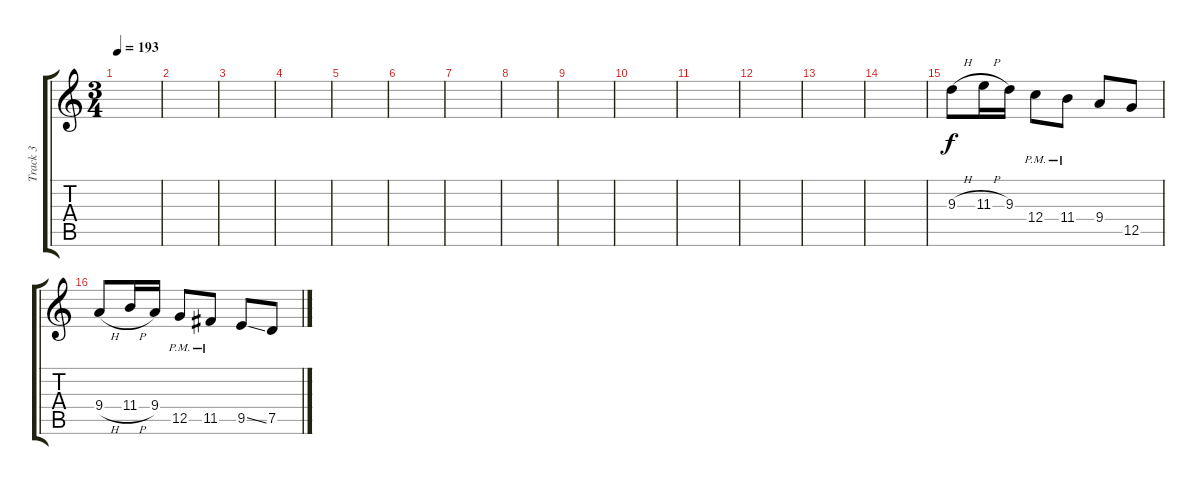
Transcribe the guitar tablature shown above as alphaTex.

\track ("Track 3" "Track 3") {instrument overdrivenguitar}
\staff {score tabs}
\tuning (D4 A3 F3 C3 G2 C2) {hide}
\ts (3 4)
\tempo 193
\clef g2
\ks c
|
|
|
|
|
|
|
|
|
|
|
|
|
|
9.3{h}.8 11.3{h}.16 9.3.16 12.4{pm}.8 11.4{pm}.8 9.4.8 12.5.8 |
9.4{h}.8 11.4{h}.16 9.4.16 12.5{pm}.8 11.5{pm}.8 9.5{ss}.8 7.5.8
